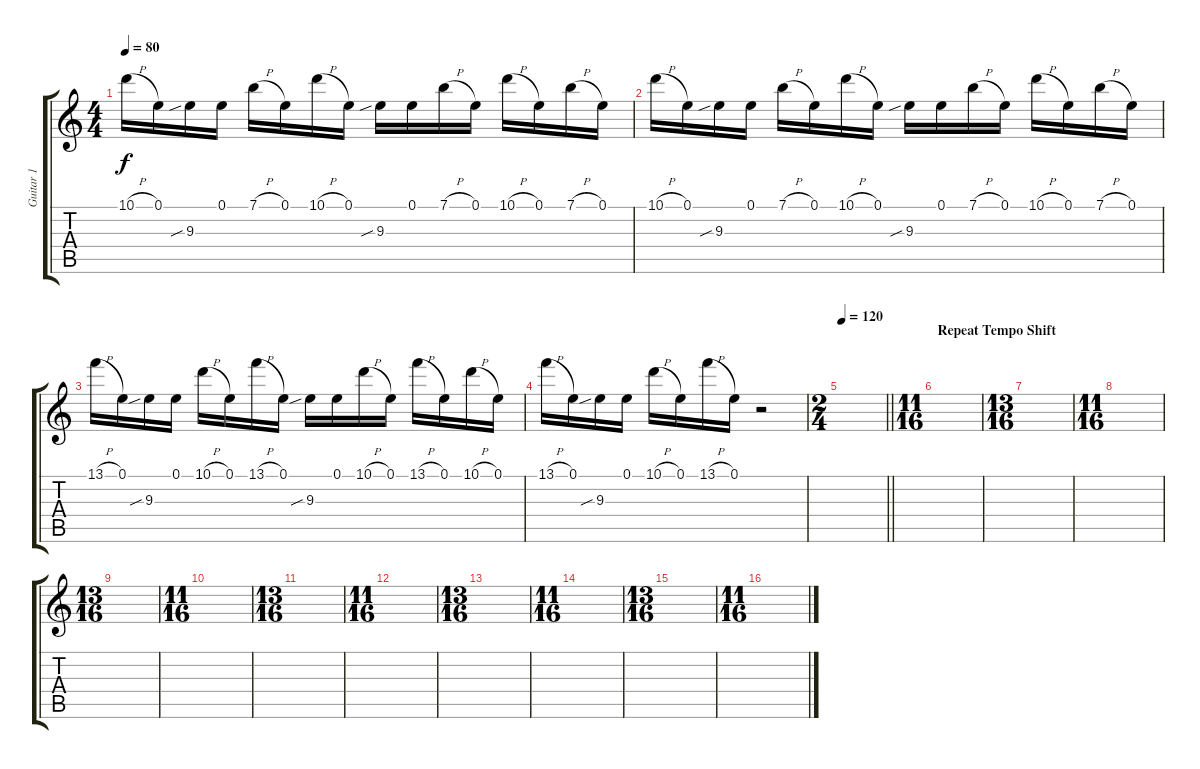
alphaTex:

\track ("Guitar 1" "Guitar 1") {instrument distortionguitar}
\staff {score tabs}
\tuning (E4 B3 G3 D3 A2 E2) {hide}
\ts (4 4)
\tempo 80
\clef g2
\ks c
10.1{h}.16{dy f} 0.1.16 9.3{sib}.16 0.1.16 7.1{h}.16 0.1.16 10.1{h}.16 0.1.16 9.3{sib}.16 0.1.16 7.1{h}.16 0.1.16 10.1{h}.16 0.1.16 7.1{h}.16 0.1.16 |
10.1{h}.16 0.1.16 9.3{sib}.16 0.1.16 7.1{h}.16 0.1.16 10.1{h}.16 0.1.16 9.3{sib}.16 0.1.16 7.1{h}.16 0.1.16 10.1{h}.16 0.1.16 7.1{h}.16 0.1.16 |
13.1{h}.16 0.1.16 9.3{sib}.16 0.1.16 10.1{h}.16 0.1.16 13.1{h}.16 0.1.16 9.3{sib}.16 0.1.16 10.1{h}.16 0.1.16 13.1{h}.16 0.1.16 10.1{h}.16 0.1.16 |
13.1{h}.16 0.1.16 9.3{sib}.16 0.1.16 10.1{h}.16 0.1.16 13.1{h}.16 0.1.16 r.2 |
\ts (2 4)
\tempo 120
\barLineRight lightlight
|
\ts (11 16)
\section ("" "Repeat Tempo Shift")
|
\ts (13 16)
|
\ts (11 16)
|
\ts (13 16)
|
\ts (11 16)
|
\ts (13 16)
|
\ts (11 16)
|
\ts (13 16)
|
\ts (11 16)
|
\ts (13 16)
|
\ts (11 16)
